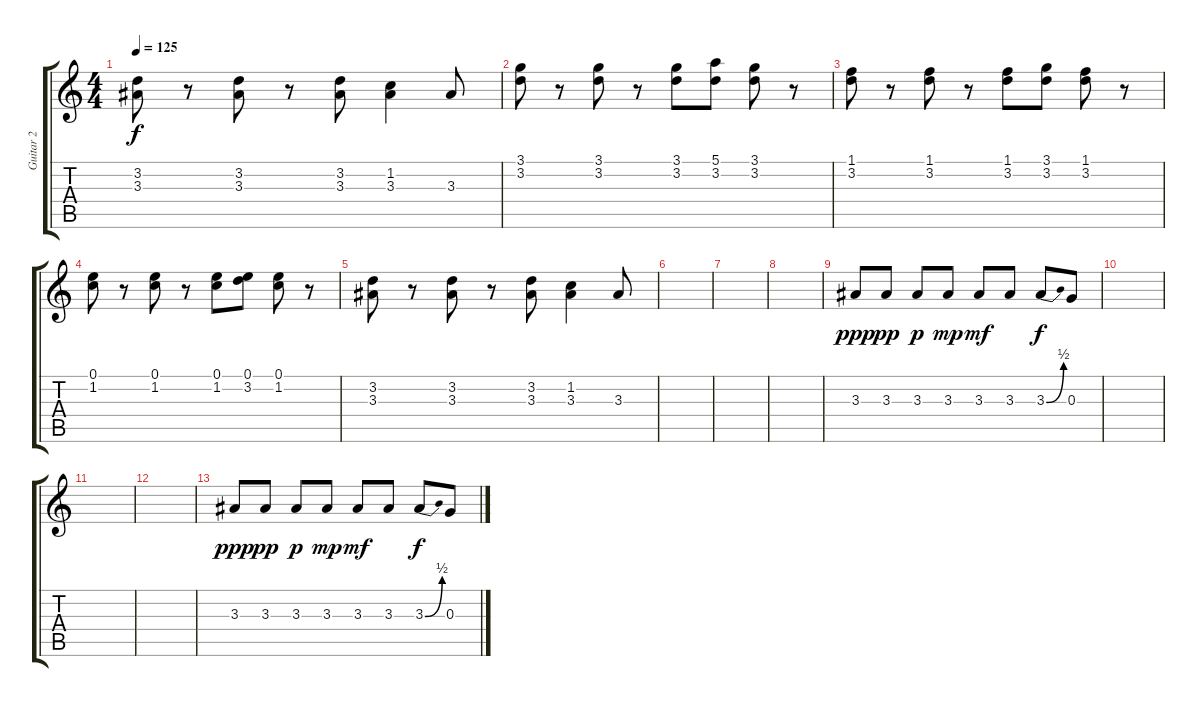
\track ("Guitar 2" "Guitar 2") {instrument electricguitarclean}
\staff {score tabs}
\tuning (E4 B3 G3 D3 A2 E2) {hide}
\ts (4 4)
\tempo 125
\clef g2
\ks c
(3.2 3.3).8{dy f} r.8 (3.2 3.3).8 r.8 (3.2 3.3).8 (1.2 3.3).4 3.3.8 |
(3.1 3.2).8 r.8 (3.1 3.2).8 r.8 (3.1 3.2).8 (5.1 3.2).8 (3.1 3.2).8 r.8 |
(1.1 3.2).8 r.8 (1.1 3.2).8 r.8 (1.1 3.2).8 (3.1 3.2).8 (1.1 3.2).8 r.8 |
(0.1 1.2).8 r.8 (0.1 1.2).8 r.8 (0.1 1.2).8 (0.1 3.2).8 (0.1 1.2).8 r.8 |
(3.2 3.3).8 r.8 (3.2 3.3).8 r.8 (3.2 3.3).8 (1.2 3.3).4 3.3.8 |
|
|
|
3.3.8{dy ppp} 3.3.8{dy pp} 3.3.8{dy p} 3.3.8{dy mp} 3.3.8{dy mf} 3.3.8 3.3{be (bend 0 0 60 2)}.8{dy f} 0.3.8 |
|
|
|
3.3.8{dy ppp} 3.3.8{dy pp} 3.3.8{dy p} 3.3.8{dy mp} 3.3.8{dy mf} 3.3.8 3.3{be (bend 0 0 60 2)}.8{dy f} 0.3.8
